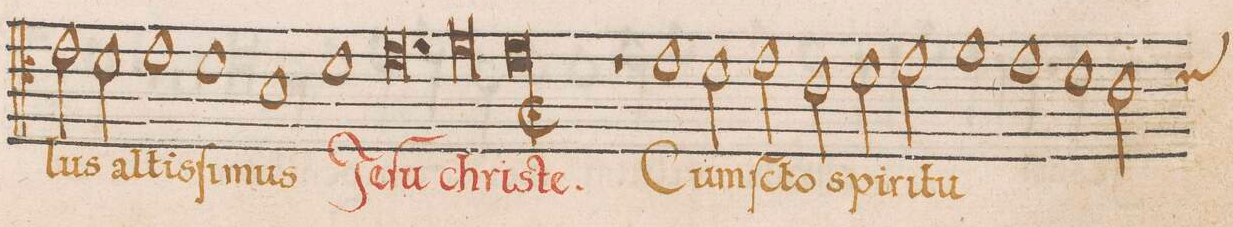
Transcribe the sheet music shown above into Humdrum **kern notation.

**kern	**text
*I"CANTVS	*
*clefC4	*
*k[]	*
*met(c|)	*
*M2/1	*
2e\	-lus
2d\	al-
1e	-tis-
=126	=126
1d	-ſi-
1B	-mus
=127	=127
1d	Je-
0.e	-ſu
=128	=128
=129	=129
0f	chri-
=130	=130
0e;<l	-ste.
=131	=131
1r	.
1e	Cum
=132	=132
2d\	ſ(an)-
2e\	-cto
2c\	spi-
2d\	-ri-
=133	=133
2e\	-tu
1f	.
1e	.
=134	=134
1d	.
*custos:d	*
2c\	.
=135	=135
*-	*-
